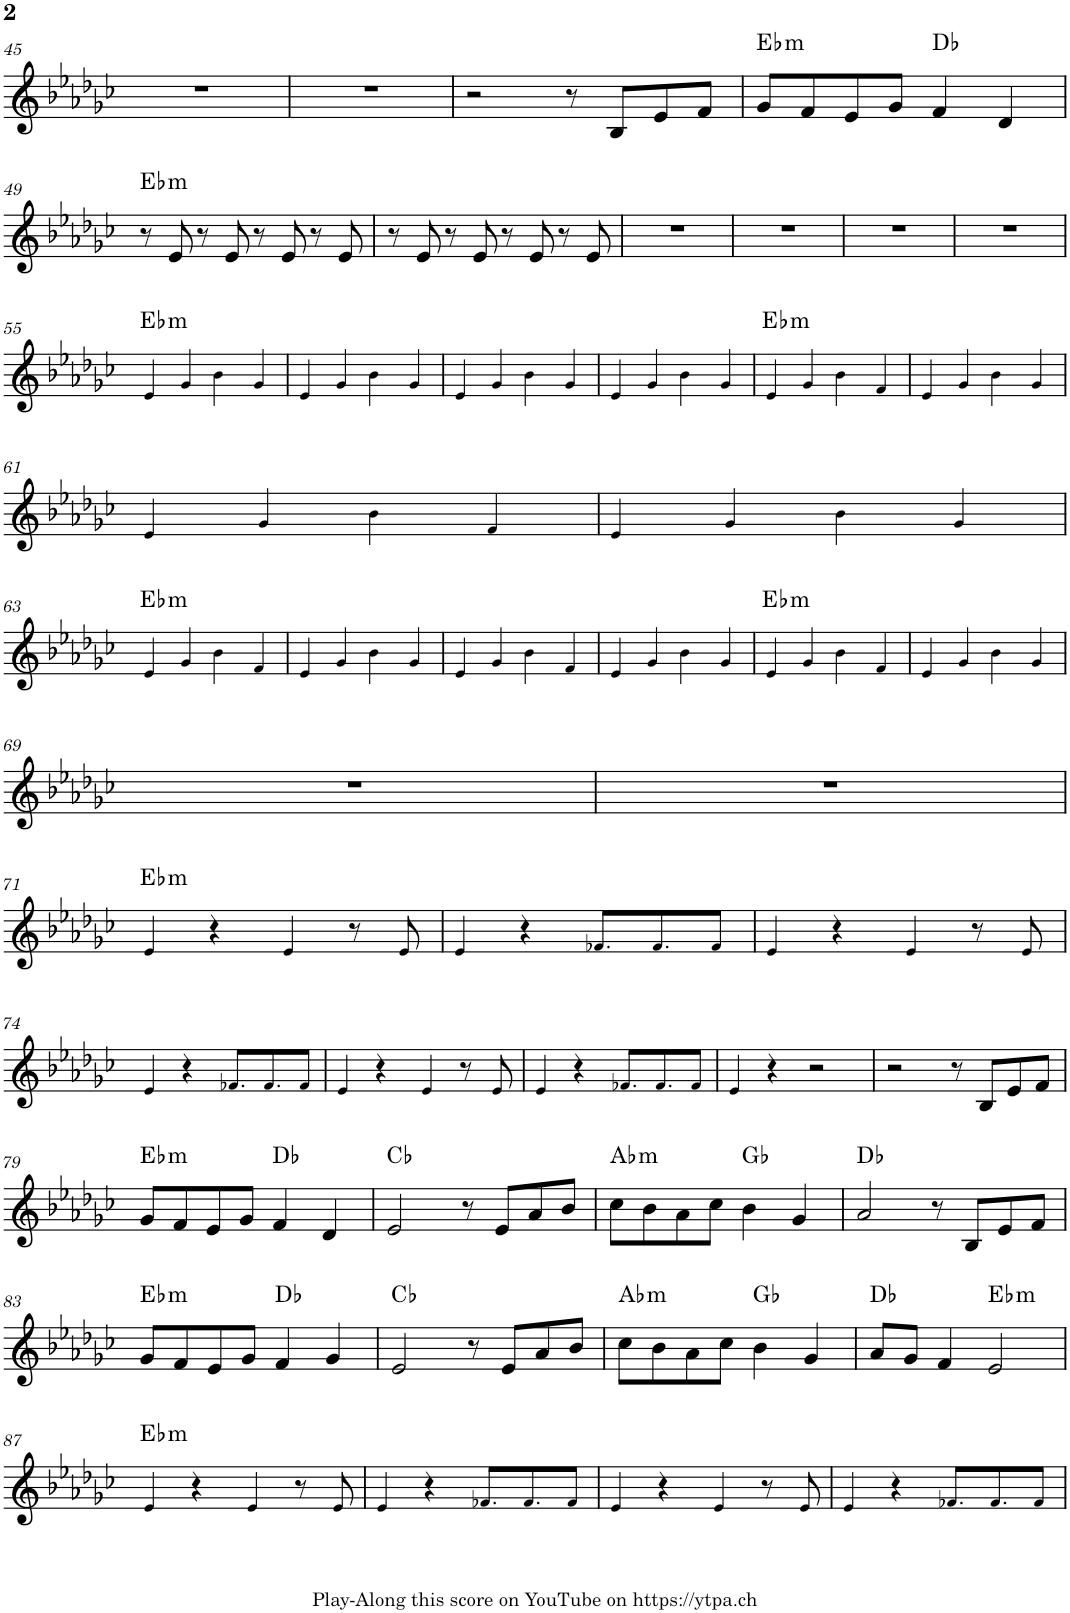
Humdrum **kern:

**kern	**harte
*part1	*part1
*staff1	*
*I"Piano	*
*I'Pno.	*
!!LO:PB:g=z
*clefG2	*
*k[b-e-a-d-g-c-]	*
*M4/4	*
=45	=45
1r	.
=46	=46
1r	.
=47	=47
2r	.
8r	.
8B-/L	.
8e-/	.
8f/J	.
=48	=48
!	!LO:H:kt=m
8g-/L	Eb:min
8f/	.
8e-/	.
8g-/J	.
4f/	Db:maj
4d-/	.
!!LO:LB:g=z
=49	=49
!	!LO:H:kt=m
8r	Eb:min
8e-/	.
8r	.
8e-/	.
8r	.
8e-/	.
8r	.
8e-/	.
=50	=50
8r	.
8e-/	.
8r	.
8e-/	.
8r	.
8e-/	.
8r	.
8e-/	.
=51	=51
1r	.
=52	=52
1r	.
=53	=53
1r	.
=54	=54
1r	.
!!LO:LB:g=z
=55	=55
!	!LO:H:kt=m
4e-!/	Eb:min
4g-!/	.
4b-!\	.
4g-!/	.
=56	=56
4e-!/	.
4g-!/	.
4b-!\	.
4g-!/	.
=57	=57
4e-!/	.
4g-!/	.
4b-!\	.
4g-!/	.
=58	=58
4e-!/	.
4g-!/	.
4b-!\	.
4g-!/	.
=59	=59
!	!LO:H:kt=m
4e-!/	Eb:min
4g-!/	.
4b-!\	.
4f!/	.
=60	=60
4e-!/	.
4g-!/	.
4b-!\	.
4g-!/	.
!!LO:LB:g=z
=61	=61
4e-!/	.
4g-!/	.
4b-!\	.
4f!/	.
=62	=62
4e-!/	.
4g-!/	.
4b-!\	.
4g-!/	.
!!LO:LB:g=z
=63	=63
!	!LO:H:kt=m
4e-!/	Eb:min
4g-!/	.
4b-!\	.
4f!/	.
=64	=64
4e-!/	.
4g-!/	.
4b-!\	.
4g-!/	.
=65	=65
4e-!/	.
4g-!/	.
4b-!\	.
4f!/	.
=66	=66
4e-!/	.
4g-!/	.
4b-!\	.
4g-!/	.
=67	=67
!	!LO:H:kt=m
4e-!/	Eb:min
4g-!/	.
4b-!\	.
4f!/	.
=68	=68
4e-!/	.
4g-!/	.
4b-!\	.
4g-!/	.
!!LO:LB:g=z
=69	=69
1r	.
=70	=70
1r	.
!!LO:LB:g=z
=71	=71
!	!LO:H:kt=m
4e-!/	Eb:min
4r	.
4e-!/	.
8r	.
8e-!/	.
=72	=72
4e-!/	.
4r	.
8.f-X!/L	.
8.f-!/	.
8f-!/J	.
=73	=73
4e-!/	.
4r	.
4e-!/	.
8r	.
8e-!/	.
!!LO:LB:g=z
=74	=74
4e-!/	.
4r	.
8.f-X!/L	.
8.f-!/	.
8f-!/J	.
=75	=75
4e-!/	.
4r	.
4e-!/	.
8r	.
8e-!/	.
=76	=76
4e-!/	.
4r	.
8.f-X!/L	.
8.f-!/	.
8f-!/J	.
=77	=77
4e-!/	.
4r	.
2r	.
=78	=78
2r	.
8r	.
8B-/L	.
8e-/	.
8f/J	.
!!LO:LB:g=z
=79	=79
!	!LO:H:kt=m
8g-/L	Eb:min
8f/	.
8e-/	.
8g-/J	.
4f/	Db:maj
4d-/	.
=80	=80
2e-/	Cb:maj
8r	.
8e-/L	.
8a-/	.
8b-/J	.
=81	=81
!	!LO:H:kt=m
8cc-\L	Ab:min
8b-\	.
8a-\	.
8cc-\J	.
4b-\	Gb:maj
4g-/	.
=82	=82
2a-/	Db:maj
8r	.
8B-/L	.
8e-/	.
8f/J	.
!!LO:LB:g=z
=83	=83
!	!LO:H:kt=m
8g-/L	Eb:min
8f/	.
8e-/	.
8g-/J	.
4f/	Db:maj
4g-/	.
=84	=84
2e-/	Cb:maj
8r	.
8e-/L	.
8a-/	.
8b-/J	.
=85	=85
!	!LO:H:kt=m
8cc-\L	Ab:min
8b-\	.
8a-\	.
8cc-\J	.
4b-\	Gb:maj
4g-/	.
=86	=86
8a-/L	Db:maj
8g-/J	.
4f/	.
!	!LO:H:kt=m
2e-/	Eb:min
!!LO:LB:g=z
=87	=87
!	!LO:H:kt=m
4e-!/	Eb:min
4r	.
4e-!/	.
8r	.
8e-!/	.
=88	=88
4e-!/	.
4r	.
8.f-X!/L	.
8.f-!/	.
8f-!/J	.
=89	=89
4e-!/	.
4r	.
4e-!/	.
8r	.
8e-!/	.
=90	=90
4e-!/	.
4r	.
8.f-X!/L	.
8.f-!/	.
8f-!/J	.
=	=
*-	*-
